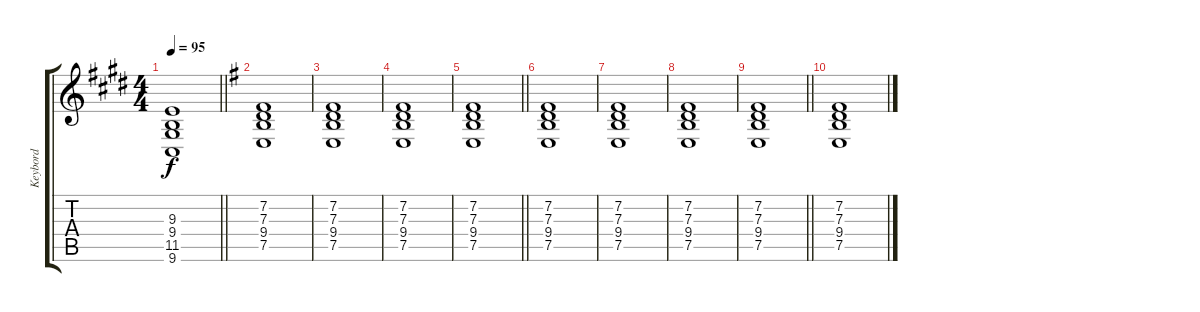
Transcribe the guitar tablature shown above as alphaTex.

\track ("Keybord" "Keybord") {instrument pad2warm}
\staff {score tabs}
\tuning (E4 B3 G3 D3 A2 E2) {hide}
\ts (4 4)
\tempo 95
\clef g2
\barLineRight lightlight
\ks c#minor
(9.3 9.4 11.5 9.6).1{dy f} |
\ks eminor
(7.2 7.3 9.4 7.5).1 |
(7.2 7.3 9.4 7.5).1 |
(7.2 7.3 9.4 7.5).1 |
\barLineRight lightlight
(7.2 7.3 9.4 7.5).1 |
(7.2 7.3 9.4 7.5).1 |
(7.2 7.3 9.4 7.5).1 |
(7.2 7.3 9.4 7.5).1 |
\barLineRight lightlight
(7.2 7.3 9.4 7.5).1 |
(7.2 7.3 9.4 7.5).1
